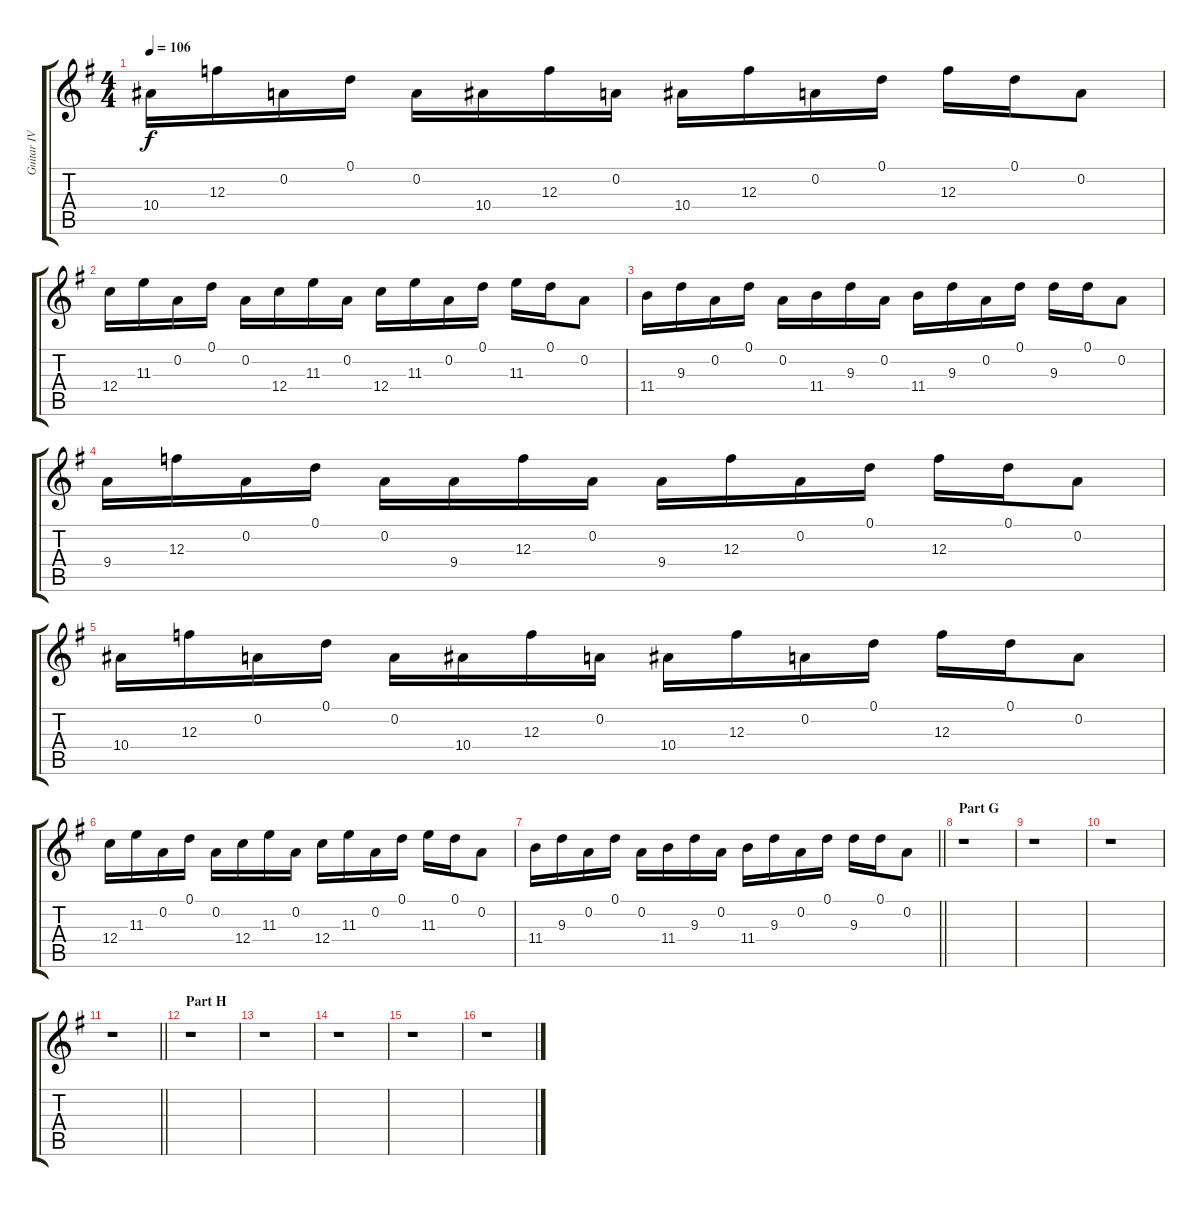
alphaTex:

\track ("Guitar IV (Inoran, Sugizo)" "Guitar IV ") {instrument overdrivenguitar}
\staff {score tabs}
\tuning (D4 A3 F3 C3 G2 D2) {hide}
\ts (4 4)
\tempo 106
\clef g2
\ks g
10.4.16{dy f} 12.3.16 0.2.16 0.1.16 0.2.16 10.4.16 12.3.16 0.2.16 10.4.16 12.3.16 0.2.16 0.1.16 12.3.16 0.1.16 0.2.8 |
12.4.16 11.3.16 0.2.16 0.1.16 0.2.16 12.4.16 11.3.16 0.2.16 12.4.16 11.3.16 0.2.16 0.1.16 11.3.16 0.1.16 0.2.8 |
11.4.16 9.3.16 0.2.16 0.1.16 0.2.16 11.4.16 9.3.16 0.2.16 11.4.16 9.3.16 0.2.16 0.1.16 9.3.16 0.1.16 0.2.8 |
9.4.16 12.3.16 0.2.16 0.1.16 0.2.16 9.4.16 12.3.16 0.2.16 9.4.16 12.3.16 0.2.16 0.1.16 12.3.16 0.1.16 0.2.8 |
10.4.16 12.3.16 0.2.16 0.1.16 0.2.16 10.4.16 12.3.16 0.2.16 10.4.16 12.3.16 0.2.16 0.1.16 12.3.16 0.1.16 0.2.8 |
12.4.16 11.3.16 0.2.16 0.1.16 0.2.16 12.4.16 11.3.16 0.2.16 12.4.16 11.3.16 0.2.16 0.1.16 11.3.16 0.1.16 0.2.8 |
\barLineRight lightlight
11.4.16 9.3.16 0.2.16 0.1.16 0.2.16 11.4.16 9.3.16 0.2.16 11.4.16 9.3.16 0.2.16 0.1.16 9.3.16 0.1.16 0.2.8 |
\section ("" "Part G")
r.1 |
r.1 |
r.1 |
\barLineRight lightlight
r.1 |
\section ("" "Part H")
r.1 |
r.1 |
r.1 |
r.1 |
r.1
